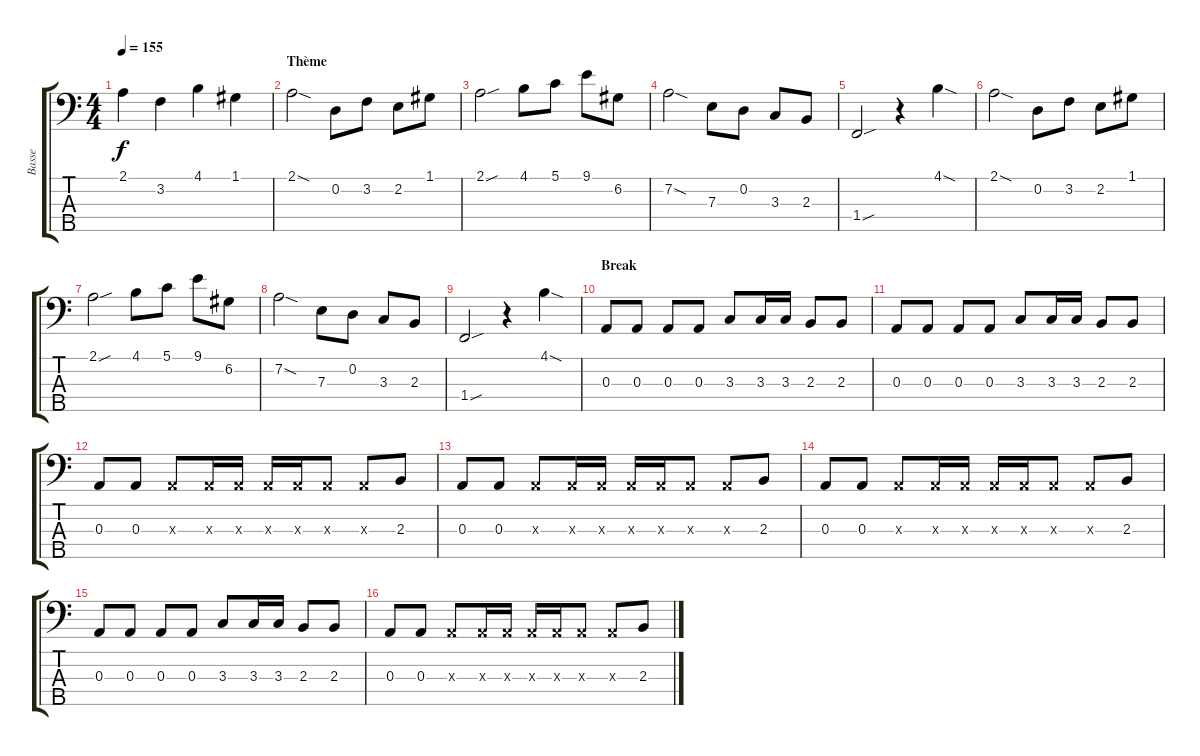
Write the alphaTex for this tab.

\track ("Basse" "Basse") {instrument electricbassfinger}
\staff {score tabs}
\tuning (G2 D2 A1 E1 B0) {hide}
\ts (4 4)
\tempo 155
\clef f4
\ks c
2.1.4{dy f} 3.2.4 4.1.4 1.1.4 |
\section ("" "Thème")
2.1{sod}.2 0.2.8 3.2.8 2.2.8 1.1.8 |
2.1{sou}.2 4.1.8 5.1.8 9.1.8 6.2.8 |
7.2{sod}.2 7.3.8 0.2.8 3.3.8 2.3.8 |
1.4{sou}.2 r.4 4.1{sod}.4 |
2.1{sod}.2 0.2.8 3.2.8 2.2.8 1.1.8 |
2.1{sou}.2 4.1.8 5.1.8 9.1.8 6.2.8 |
7.2{sod}.2 7.3.8 0.2.8 3.3.8 2.3.8 |
1.4{sou}.2 r.4 4.1{sod}.4 |
\section ("" "Break")
0.3.8 0.3.8 0.3.8 0.3.8 3.3.8 3.3.16 3.3.16 2.3.8 2.3.8 |
0.3.8 0.3.8 0.3.8 0.3.8 3.3.8 3.3.16 3.3.16 2.3.8 2.3.8 |
0.3.8 0.3.8 0.3{x}.8 0.3{x}.16 0.3{x}.16 0.3{x}.16 0.3{x}.16 0.3{x}.8 0.3{x}.8 2.3.8 |
0.3.8 0.3.8 0.3{x}.8 0.3{x}.16 0.3{x}.16 0.3{x}.16 0.3{x}.16 0.3{x}.8 0.3{x}.8 2.3.8 |
0.3.8 0.3.8 0.3{x}.8 0.3{x}.16 0.3{x}.16 0.3{x}.16 0.3{x}.16 0.3{x}.8 0.3{x}.8 2.3.8 |
0.3.8 0.3.8 0.3.8 0.3.8 3.3.8 3.3.16 3.3.16 2.3.8 2.3.8 |
0.3.8 0.3.8 0.3{x}.8 0.3{x}.16 0.3{x}.16 0.3{x}.16 0.3{x}.16 0.3{x}.8 0.3{x}.8 2.3.8
